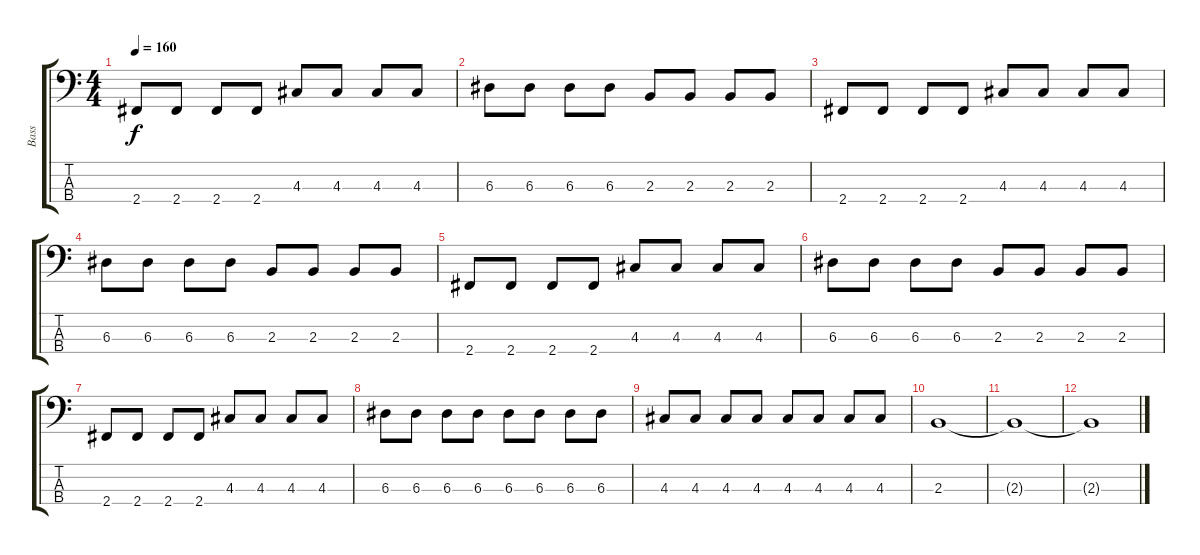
\track ("Bass" "Bass") {instrument electricbasspick}
\staff {score tabs}
\tuning (G2 D2 A1 E1) {hide}
\ts (4 4)
\tempo 160
\clef f4
\ks c
2.4.8{dy f} 2.4.8 2.4.8 2.4.8 4.3.8 4.3.8 4.3.8 4.3.8 |
6.3.8 6.3.8 6.3.8 6.3.8 2.3.8 2.3.8 2.3.8 2.3.8 |
2.4.8 2.4.8 2.4.8 2.4.8 4.3.8 4.3.8 4.3.8 4.3.8 |
6.3.8 6.3.8 6.3.8 6.3.8 2.3.8 2.3.8 2.3.8 2.3.8 |
2.4.8 2.4.8 2.4.8 2.4.8 4.3.8 4.3.8 4.3.8 4.3.8 |
6.3.8 6.3.8 6.3.8 6.3.8 2.3.8 2.3.8 2.3.8 2.3.8 |
2.4.8 2.4.8 2.4.8 2.4.8 4.3.8 4.3.8 4.3.8 4.3.8 |
6.3.8 6.3.8 6.3.8 6.3.8 6.3.8 6.3.8 6.3.8 6.3.8 |
4.3.8 4.3.8 4.3.8 4.3.8 4.3.8 4.3.8 4.3.8 4.3.8 |
2.3.1 |
2.3{t}.1{volume 0} |
2.3{t}.1
